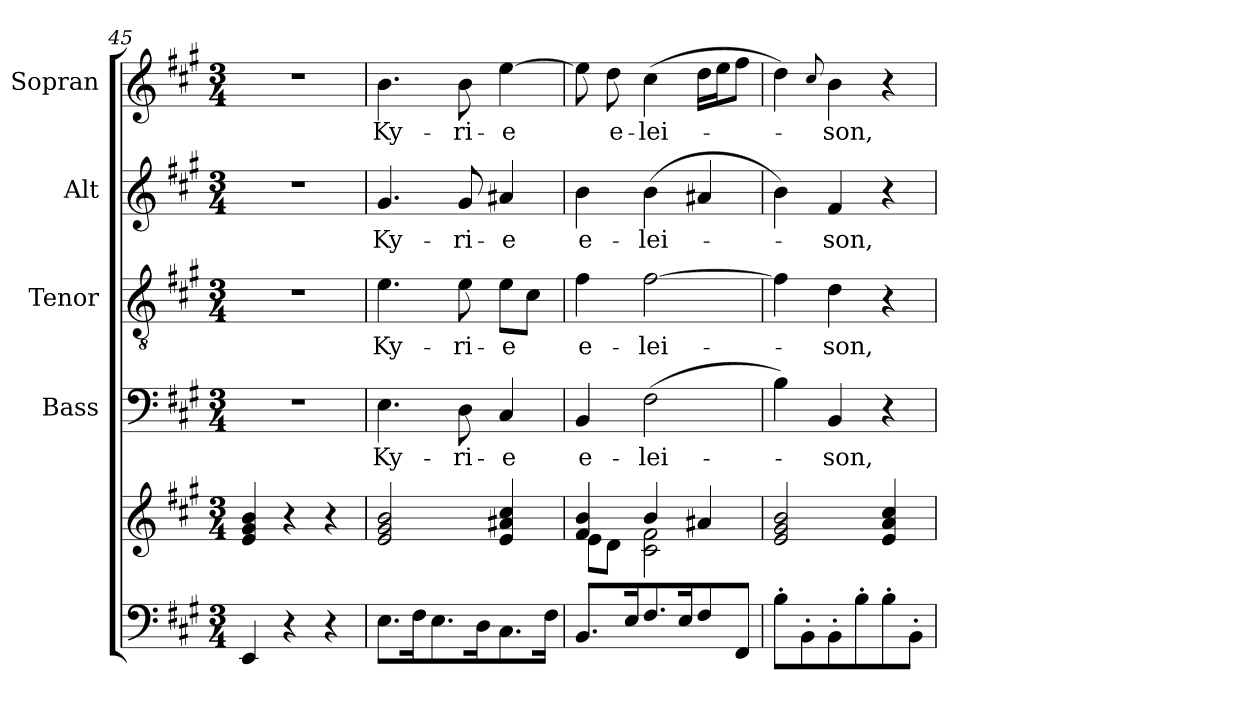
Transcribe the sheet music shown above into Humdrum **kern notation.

**kern	**kern	**kern	**text	**kern	**text	**kern	**text	**kern	**text
*part5	*part5	*part4	*part4	*part3	*part3	*part2	*part2	*part1	*part1
*staff6	*staff5	*staff4	*staff4	*staff3	*staff3	*staff2	*staff2	*staff1	*staff1
*	*	*I"Bass	*	*I"Tenor	*	*I"Alt	*	*I"Sopran	*
*	*	*I'B.	*	*I'T.	*	*I'A.	*	*I'S.	*
*clefF4	*clefG2	*clefF4	*	*clefGv2	*	*clefG2	*	*clefG2	*
*k[f#c#g#]	*k[f#c#g#]	*k[f#c#g#]	*	*k[f#c#g#]	*	*k[f#c#g#]	*	*k[f#c#g#]	*
*A:	*A:	*A:	*	*A:	*	*A:	*	*A:	*
*M3/4	*M3/4	*M3/4	*	*M3/4	*	*M3/4	*	*M3/4	*
=45	=45	=45	=45	=45	=45	=45	=45	=45	=45
4EE/	4e/ 4g#/ 4b/	2.r	.	2.r	.	2.r	.	2.r	.
4r	4r	.	.	.	.	.	.	.	.
4r	4r	.	.	.	.	.	.	.	.
=46	=46	=46	=46	=46	=46	=46	=46	=46	=46
!	!	!	!LO:LY:b	!	!LO:LY:b	!	!LO:LY:b	!	!LO:LY:b
8.E\L	2e/ 2g#/ 2b/	4.E\	Ky-	4.e\	Ky-	4.g#/	Ky-	4.b\	Ky-
16F#\k	.	.	.	.	.	.	.	.	.
8.E\	.	.	.	.	.	.	.	.	.
!	!	!	!LO:LY:b	!	!LO:LY:b	!	!LO:LY:b	!	!LO:LY:b
.	.	8D\	-ri-	8e\	-ri-	8g#/	-ri-	8b\	-ri-
16D\k	.	.	.	.	.	.	.	.	.
!	!	!	!LO:LY:b	!	!LO:LY:b	!	!LO:LY:b	!	!LO:LY:b
8.C#\	4e/ 4a#X/ 4cc#/	4C#/	-e	8e\L	-e	4a#X/	-e	[4ee\	-e
.	.	.	.	8c#\J	.	.	.	.	.
16F#\Jk	.	.	.	.	.	.	.	.	.
!!LO:PB:g=z
=47	=47	=47	=47	=47	=47	=47	=47	=47	=47
*	*^	*	*	*	*	*	*	*	*
!	!	!	!	!LO:LY:b	!	!LO:LY:b	!	!LO:LY:b	!	!
8.BB/L	4f#/ 4b/	8e\L	4BB/	e-	4f#\	e-	4b\	e-	8ee\]	.
!	!	!	!	!	!	!	!	!	!	!LO:LY:b
.	.	8d\J	.	.	.	.	.	.	8dd\	e-
16E/k	.	.	.	.	.	.	.	.	.	.
!	!	!	!	!LO:LY:b	!	!LO:LY:b	!	!LO:LY:b	!	!LO:LY:b
8.F#/	4b/	2c#\ 2f#\	(>2F#\	-lei-	[2f#\	-lei-	(>4b\	-lei-	(>4cc#\	-lei-
16E/k	.	.	.	.	.	.	.	.	.	.
8F#/	4a#X/	.	.	.	.	.	4a#X/	.	16dd\LL	.
.	.	.	.	.	.	.	.	.	16ee\J	.
8FF#/J	.	.	.	.	.	.	.	.	8ff#\J	.
*	*v	*v	*	*	*	*	*	*	*	*
=48	=48	=48	=48	=48	=48	=48	=48	=48	=48
8B'>\L	2e/ 2g#/ 2b/	4B\)	.	4f#\]	.	4b\)	.	4dd\)	.
8BB'>\	.	.	.	.	.	.	.	.	.
.	.	.	.	.	.	.	.	8qqcc#/	.
!	!	!	!LO:LY:b	!	!LO:LY:b	!	!LO:LY:b	!	!LO:LY:b
8BB'>\	.	4BB/	-son,	4d\	-son,	4f#/	-son,	4b\	-son,
8B'>\	.	.	.	.	.	.	.	.	.
8B'>\	4e/ 4a/ 4cc#/	4r	.	4r	.	4r	.	4r	.
8BB'>\J	.	.	.	.	.	.	.	.	.
=	=	=	=	=	=	=	=	=	=
*-	*-	*-	*-	*-	*-	*-	*-	*-	*-
